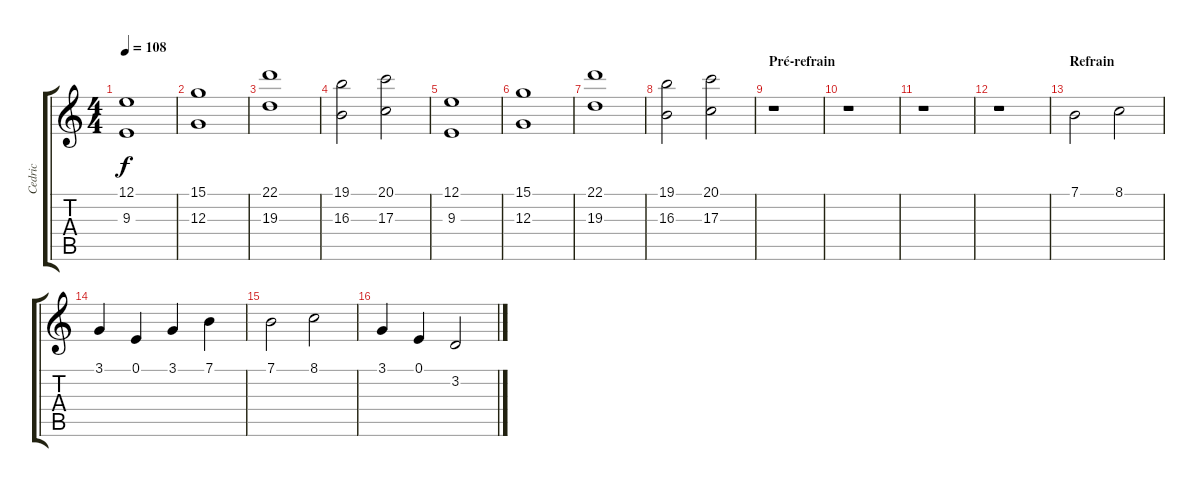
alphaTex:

\track ("Cedric" "Cedric") {instrument tremolostrings}
\staff {score tabs}
\tuning (E4 B3 G3 D3 A2 E2) {hide}
\ts (4 4)
\tempo 108
\clef g2
\ks c
(12.1 9.3).1{dy f} |
(15.1 12.3).1 |
(22.1 19.3).1 |
(19.1 16.3).2 (20.1 17.3).2 |
(12.1 9.3).1 |
(15.1 12.3).1 |
(22.1 19.3).1 |
(19.1 16.3).2 (20.1 17.3).2 |
\section ("" "Pré-refrain")
r.1 |
r.1 |
r.1 |
r.1 |
\section ("" "Refrain")
7.1.2{volume 16 instrument synthstrings2} 8.1.2 |
3.1.4 0.1.4 3.1.4 7.1.4 |
7.1.2 8.1.2 |
3.1.4 0.1.4 3.2.2
